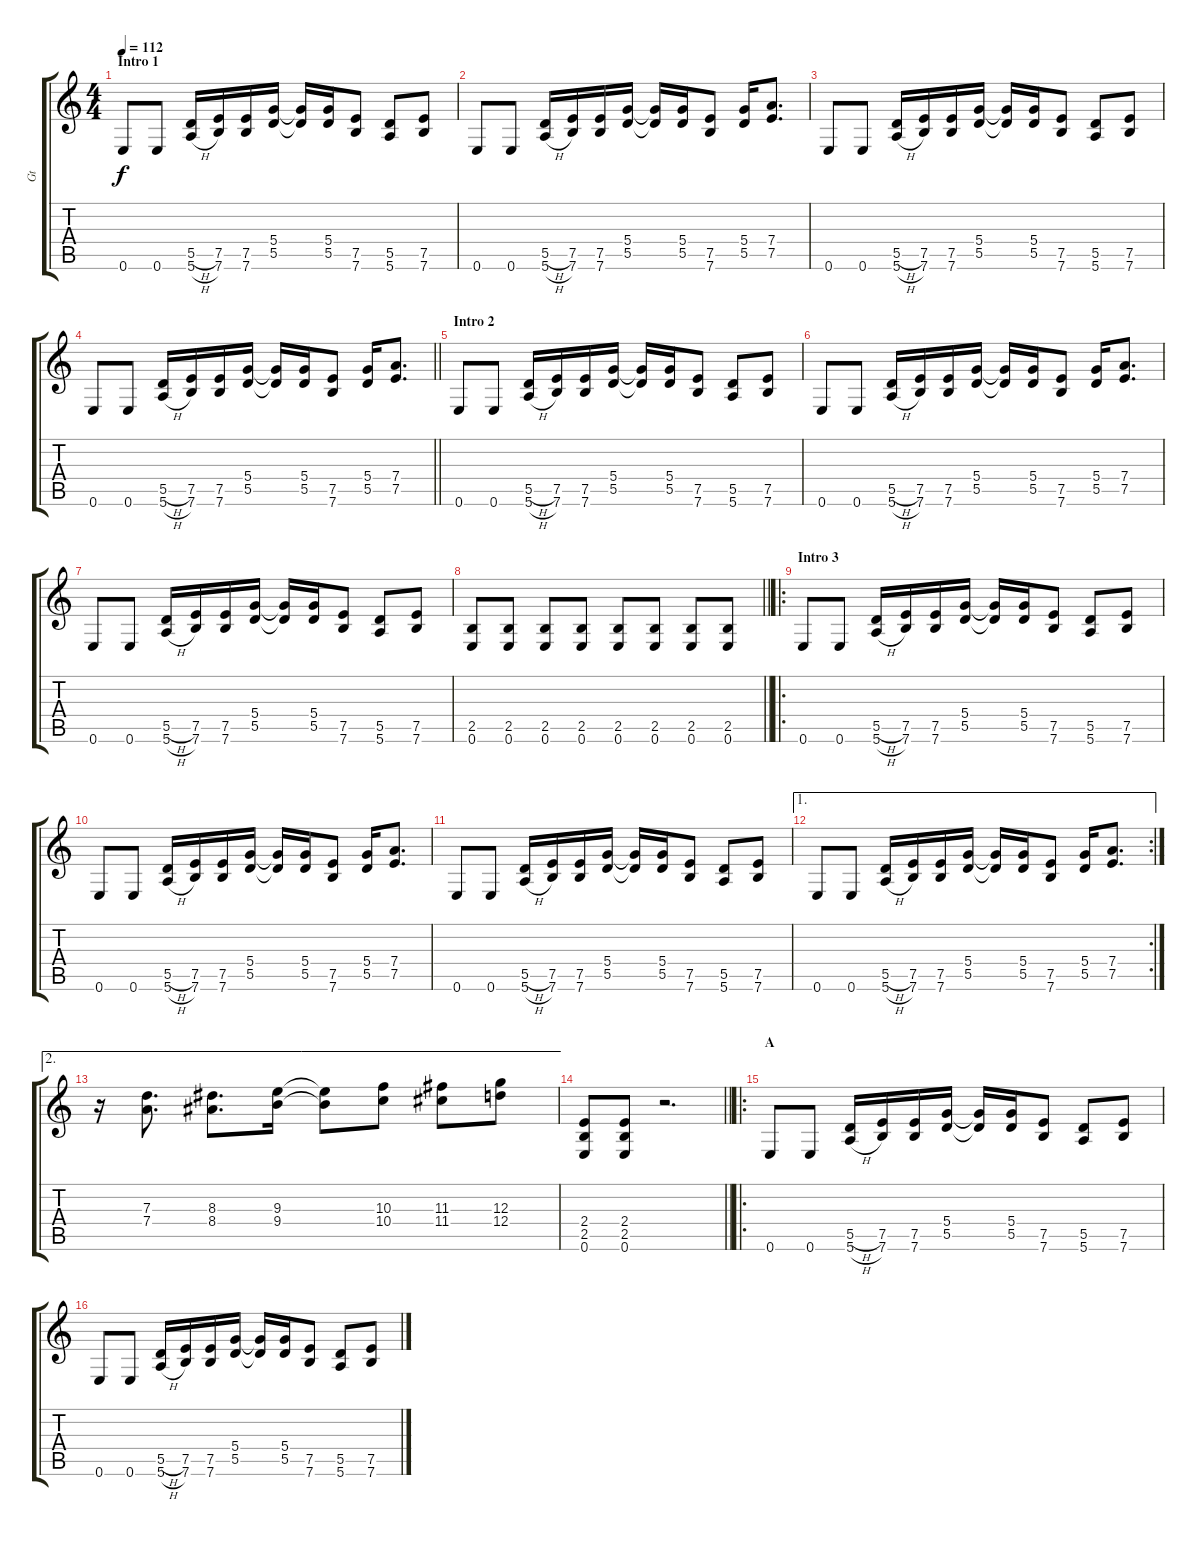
\track ("Gt" "Gt") {instrument overdrivenguitar}
\staff {score tabs}
\tuning (E4 B3 G3 D3 A2 E2) {hide}
\ts (4 4)
\section ("" "Intro 1")
\tempo 112
\clef g2
\ks c
0.6.8{dy f instrument overdrivenguitar} 0.6.8 (5.5{h} 5.6{h}).16 (7.5 7.6).16 (7.5 7.6).16 (5.4 5.5).16 (5.4{t} 5.5{t}).16 (5.4 5.5).16 (7.5 7.6).8 (5.5 5.6).8 (7.5 7.6).8 |
0.6.8 0.6.8 (5.5{h} 5.6{h}).16 (7.5 7.6).16 (7.5 7.6).16 (5.4 5.5).16 (5.4{t} 5.5{t}).16 (5.4 5.5).16 (7.5 7.6).8 (5.4 5.5).16 (7.4 7.5).8{d} |
0.6.8 0.6.8 (5.5{h} 5.6{h}).16 (7.5 7.6).16 (7.5 7.6).16 (5.4 5.5).16 (5.4{t} 5.5{t}).16 (5.4 5.5).16 (7.5 7.6).8 (5.5 5.6).8 (7.5 7.6).8 |
\barLineRight lightlight
0.6.8 0.6.8 (5.5{h} 5.6{h}).16 (7.5 7.6).16 (7.5 7.6).16 (5.4 5.5).16 (5.4{t} 5.5{t}).16 (5.4 5.5).16 (7.5 7.6).8 (5.4 5.5).16 (7.4 7.5).8{d} |
\section ("" "Intro 2")
0.6.8 0.6.8 (5.5{h} 5.6{h}).16 (7.5 7.6).16 (7.5 7.6).16 (5.4 5.5).16 (5.4{t} 5.5{t}).16 (5.4 5.5).16 (7.5 7.6).8 (5.5 5.6).8 (7.5 7.6).8 |
0.6.8 0.6.8 (5.5{h} 5.6{h}).16 (7.5 7.6).16 (7.5 7.6).16 (5.4 5.5).16 (5.4{t} 5.5{t}).16 (5.4 5.5).16 (7.5 7.6).8 (5.4 5.5).16 (7.4 7.5).8{d} |
0.6.8 0.6.8 (5.5{h} 5.6{h}).16 (7.5 7.6).16 (7.5 7.6).16 (5.4 5.5).16 (5.4{t} 5.5{t}).16 (5.4 5.5).16 (7.5 7.6).8 (5.5 5.6).8 (7.5 7.6).8 |
\barLineRight lightlight
(2.5 0.6).8 (2.5 0.6).8 (2.5 0.6).8 (2.5 0.6).8 (2.5 0.6).8 (2.5 0.6).8 (2.5 0.6).8 (2.5 0.6).8 |
\ro
\section ("" "Intro 3")
0.6.8 0.6.8 (5.5{h} 5.6{h}).16 (7.5 7.6).16 (7.5 7.6).16 (5.4 5.5).16 (5.4{t} 5.5{t}).16 (5.4 5.5).16 (7.5 7.6).8 (5.5 5.6).8 (7.5 7.6).8 |
0.6.8 0.6.8 (5.5{h} 5.6{h}).16 (7.5 7.6).16 (7.5 7.6).16 (5.4 5.5).16 (5.4{t} 5.5{t}).16 (5.4 5.5).16 (7.5 7.6).8 (5.4 5.5).16 (7.4 7.5).8{d} |
0.6.8 0.6.8 (5.5{h} 5.6{h}).16 (7.5 7.6).16 (7.5 7.6).16 (5.4 5.5).16 (5.4{t} 5.5{t}).16 (5.4 5.5).16 (7.5 7.6).8 (5.5 5.6).8 (7.5 7.6).8 |
\ae 1
\rc 2
0.6.8 0.6.8 (5.5{h} 5.6{h}).16 (7.5 7.6).16 (7.5 7.6).16 (5.4 5.5).16 (5.4{t} 5.5{t}).16 (5.4 5.5).16 (7.5 7.6).8 (5.4 5.5).16 (7.4 7.5).8{d} |
\ae 2
r.16 (7.3 7.4).8{d} (8.3 8.4).8{d} (9.3 9.4).16 (9.3{t} 9.4{t}).8 (10.3 10.4).8 (11.3 11.4).8 (12.3 12.4).8 |
\barLineRight lightlight
(2.4 2.5 0.6).8 (2.4 2.5 0.6).8 r.2{d} |
\ro
\section ("" "A")
0.6.8 0.6.8 (5.5{h} 5.6{h}).16 (7.5 7.6).16 (7.5 7.6).16 (5.4 5.5).16 (5.4{t} 5.5{t}).16 (5.4 5.5).16 (7.5 7.6).8 (5.5 5.6).8 (7.5 7.6).8 |
0.6.8 0.6.8 (5.5{h} 5.6{h}).16 (7.5 7.6).16 (7.5 7.6).16 (5.4 5.5).16 (5.4{t} 5.5{t}).16 (5.4 5.5).16 (7.5 7.6).8 (5.5 5.6).8 (7.5 7.6).8
